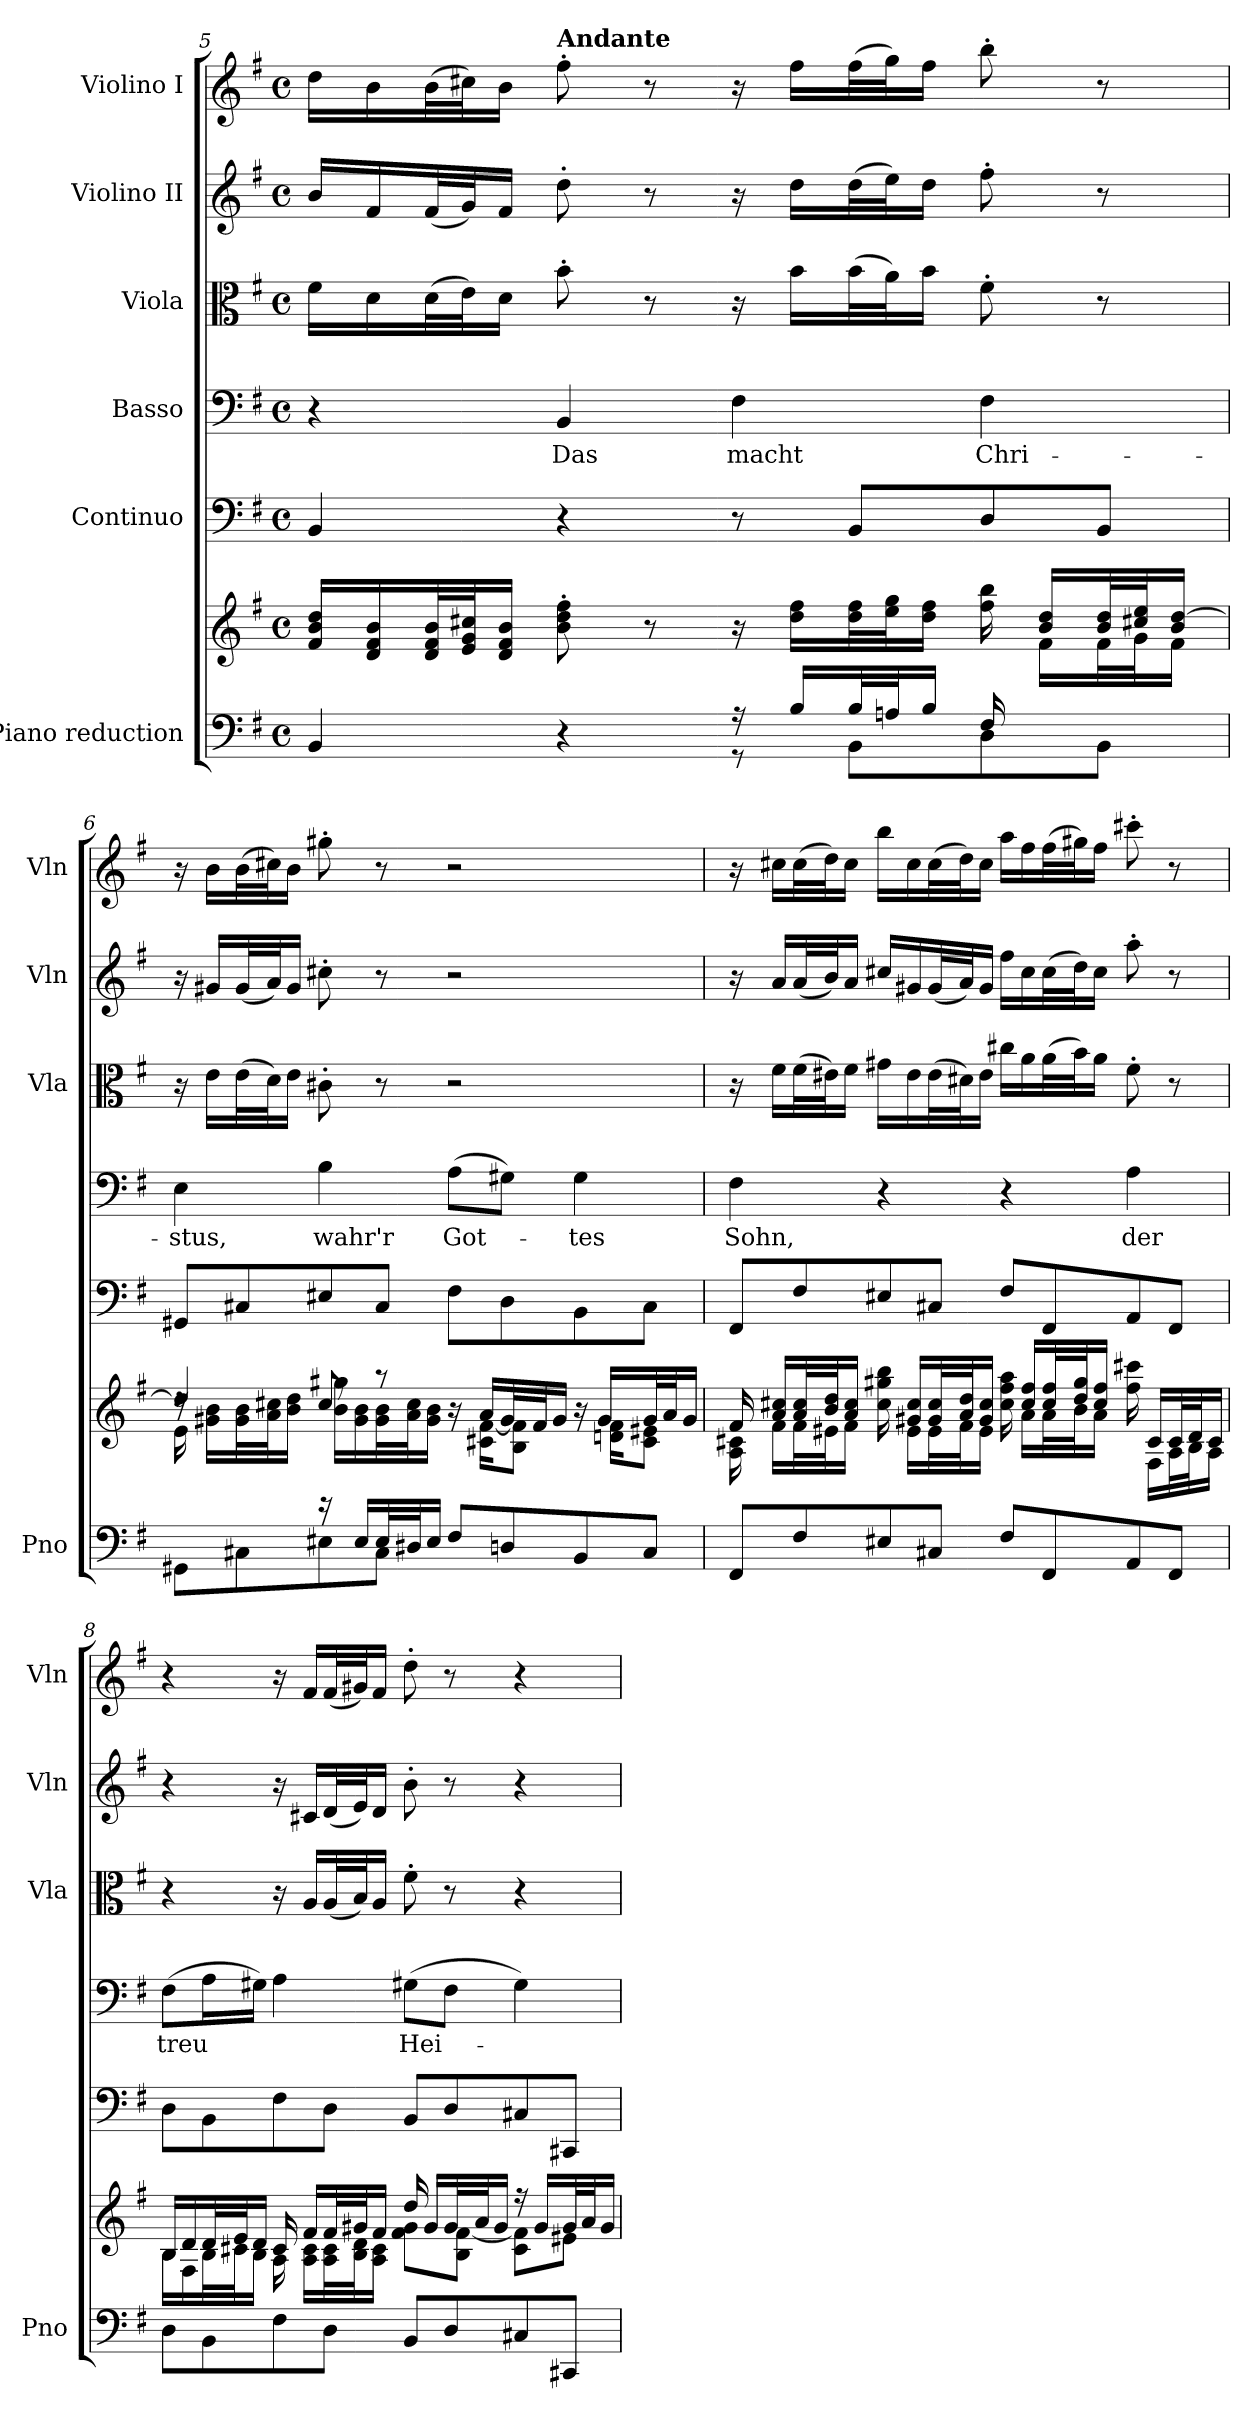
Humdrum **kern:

**kern	**kern	**kern	**kern	**text	**kern	**kern	**kern
*part6	*part6	*part5	*part4	*part4	*part3	*part2	*part1
*staff7	*staff6	*staff5	*staff4	*staff4	*staff3	*staff2	*staff1
*I"Piano reduction	*	*I"Continuo	*I"Basso	*	*I"Viola	*I"Violino II	*I"Violino I
*I'Pno	*	*	*	*	*I'Vla	*I'Vln	*I'Vln
!!LO:PB:g=z
*clefF4	*clefG2	*clefF4	*clefF4	*	*clefC3	*clefG2	*clefG2
*k[f#]	*k[f#]	*k[f#]	*k[f#]	*	*k[f#]	*k[f#]	*k[f#]
*M4/4	*M4/4	*M4/4	*M4/4	*	*M4/4	*M4/4	*M4/4
*met(c)	*met(c)	*met(c)	*met(c)	*	*met(c)	*met(c)	*met(c)
=5	=5	=5	=5	=5	=5	=5	=5
*^	*^	*	*	*	*	*	*
4BB/	4ryy	16f#/ 16b/ 16dd/LL	16ryy	4BB/	4r	.	16f#\LL	16b/LL	16dd\LL
*	*	*v	*v	*	*	*	*	*	*
.	.	16d/ 16f#/ 16b/	.	.	.	16d\	16f#/	16b\
.	.	32d/ 32f#/ 32b/L	.	.	.	(>32d\L	(<32f#/L	(>32b\L
.	.	32e/ 32g/ 32cc#X/J	.	.	.	32e\J)	32g/J)	32cc#X\J)
.	.	16d/ 16f#/ 16b/JJ	.	.	.	16d\JJ	16f#/JJ	16b\JJ
!	!	!	!	!	!	!	!	!LO:TX:a:B:t=Andante
!	!	!	!	!	!LO:LY:b	!	!	!
4r	4ryy	8b\' 8dd\' 8ff#\'	4r	4BB/	Das	8b'\	8dd'\	8ff#'\
.	.	8r	.	.	.	8r	8r	8r
!	!	!	!	!	!LO:LY:b	!	!	!
16r	8r	16r	8r	4F#\	macht	16r	16r	16r
16B/LL	.	16dd\ 16ff#\LL	.	.	.	16b\LL	16dd\LL	16ff#\LL
32B/L	8BB\L	32dd\ 32ff#\L	8BB/L	.	.	(>32b\L	(>32dd\L	(>32ff#\L
32An/J	.	32ee\ 32gg\J	.	.	.	32a\J)	32ee\J)	32gg\J)
16B/JJ	.	16dd\ 16ff#\JJ	.	.	.	16b\JJ	16dd\JJ	16ff#\JJ
!	!	!	!	!	!LO:LY:b	!	!	!
16F#/	8D\	16ff#\ 16bb\	8D/	4F#\	Chri-	8f#'\	8ff#'\	8bb'\
*	*	*^	*	*	*	*	*	*
8.ryy	.	16b/ 16dd/LL	16f#\LL	.	.	.	.	.	.
.	8BB\J	32b/ 32dd/L	32f#\L	8BB/J	.	.	8r	8r	8r
.	.	32cc#X/ 32ee/J	32g\J	.	.	.	.	.	.
.	.	16b/ [16dd/JJ	16f#\JJ	.	.	.	.	.	.
=6	=6	=6	=6	=6	=6	=6	=6	=6	=6
*	*	*	*^	*	*	*	*	*	*
!	!	!	!	!	!	!	!LO:LY:b	!	!	!
16ryy	8GG#X\L	4dd/]	16rdd	16e\LL	8GG#X/L	4E\	-stus,	16r	16r	16r
16E/	.	.	16g#X\ 16b\LL	2...ryy	.	.	.	16e\LL	16g#X/LL	16b\LL
32E/L	8C#X\	.	32g#\ 32b\L	.	8C#X/	.	.	(>32e\L	(<32g#/L	(>32b\L
32D/J	.	.	32a\ 32cc#X\J	.	.	.	.	32d\J)	32a/J)	32cc#X\J)
16E/JJ	.	.	16b\ 16dd\JJ	.	.	.	.	16e\JJ	16g#/JJ	16b\JJ
!	!	!	!	!	!	!	!LO:LY:b	!	!	!
16r	8E#X\	8cc#/	16b\ 16gg#X\LL	.	8E#X/	4B\	wahr'r	8c#X'\	8cc#X'\	8gg#X'\
16E#/LL	.	.	16g#\ 16b\	.	.	.	.	.	.	.
32E#/L	8C#\J	8r	32g#\ 32b\L	.	8C#/J	.	.	8r	8r	8r
32D#X/J	.	.	32a\ 32cc#\J	.	.	.	.	.	.	.
16E#/JJ	.	.	16g#\ 16b\JJ	.	.	.	.	.	.	.
!	!	!	!	!	!	!	!LO:LY:b	!	!	!
2ryy	8F#/L	16r	16ryy	.	8F#\L	(>8A\L	Got-	2r	2r	2r
.	.	16a/LL	16c#X\ [16f#\KL	.	.	.	.	.	.	.
.	8Dn/	32g#/L	8B\ 8f#\]J	.	8D\	8G#X\J)	.	.	.	.
.	.	32f#/J	.	.	.	.	.	.	.	.
.	.	16g#/JJ	.	.	.	.	.	.	.	.
!	!	!	!	!	!	!	!LO:LY:b	!	!	!
.	8BB/	16r	16ryy	.	8BB\	4G#\	-tes	.	.	.
.	.	16g#/LL	16dn\ 16f#\KL	.	.	.	.	.	.	.
.	8C#/J	32g#/L	8c#\ 8e#X\J	.	8C#\J	.	.	.	.	.
.	.	32a/J	.	.	.	.	.	.	.	.
.	.	16g#/JJ	.	.	.	.	.	.	.	.
*v	*v	*	*	*	*	*	*	*	*	*
*	*	*v	*v	*	*	*	*	*	*
!!LO:LB:g=z
=7	=7	=7	=7	=7	=7	=7	=7	=7
!	!	!	!	!	!LO:LY:b	!	!	!
8FF#/L	16f#/	16A\ 16c#X\	8FF#/L	4F#\	Sohn,	16r	16r	16r
.	16a/ 16cc#X/LL	16f#\LL	.	.	.	16f#\LL	16a/LL	16cc#X\LL
8F#/	32a/ 32cc#/L	32f#\L	8F#/	.	.	(>32f#\L	(<32a/L	(>32cc#\L
.	32b/ 32dd/J	32e#X\J	.	.	.	32e#X\J)	32b/J)	32dd\J)
.	16a/ 16cc#/JJ	16f#\JJ	.	.	.	16f#\JJ	16a/JJ	16cc#\JJ
8E#X/	16cc#\ 16gg#X\ 16bb\	16ryy	8E#X/	4r	.	16g#X\LL	16cc#X/LL	16bb\LL
.	16g#X/ 16cc#/LL	16e#\LL	.	.	.	16e#\	16g#X/	16cc#\
8C#X/J	32g#/ 32cc#/L	32e#\L	8C#X/J	.	.	(>32e#\L	(<32g#/L	(>32cc#\L
.	32a/ 32dd/J	32f#\J	.	.	.	32d#X\J)	32a/J)	32dd\J)
.	16g#/ 16cc#/JJ	16e#\JJ	.	.	.	16e#\JJ	16g#/JJ	16cc#\JJ
8F#/L	16cc#\ 16ff#\ 16aa\	16ryy	8F#/L	4r	.	16cc#X\LL	16ff#\LL	16aa\LL
.	16cc#/ 16ff#/LL	16a\LL	.	.	.	16a\	16cc#\	16ff#\
8FF#/	32cc#/ 32ff#/L	32a\L	8FF#/	.	.	(>32a\L	(>32cc#\L	(>32ff#\L
.	32dd/ 32gg#/J	32b\J	.	.	.	32b\J)	32dd\J)	32gg#X\J)
.	16cc#/ 16ff#/JJ	16a\JJ	.	.	.	16a\JJ	16cc#\JJ	16ff#\JJ
!	!	!	!	!	!LO:LY:b	!	!	!
8AA/	16ff#\ 16ccc#X\	16ryy	8AA/	4A\	der	8f#'\	8aa'\	8ccc#X'\
.	16c#/LL	16F#\LL	.	.	.	.	.	.
8FF#/J	32c#/L	32A\L	8FF#/J	.	.	8r	8r	8r
.	32d/J	32B\J	.	.	.	.	.	.
.	16c#/JJ	16A\JJ	.	.	.	.	.	.
=8	=8	=8	=8	=8	=8	=8	=8	=8
!	!	!	!	!	!LO:LY:b	!	!	!
8D\L	16B/LL	16B\LL	8D\L	(>8F#\L	treu	4r	4r	4r
.	16d/	16F#\	.	.	.	.	.	.
8BB\	32d/L	32B\L	8BB\	16A\L	.	.	.	.
.	32e/J	32c#X\J	.	.	.	.	.	.
.	16d/JJ	16B\JJ	.	16G#X\JJ)	.	.	.	.
8F#\	16c#/	16A\	8F#\	4A\	.	16r	16r	16r
.	16f#/LL	16A\ 16c#\LL	.	.	.	16A/LL	16c#X/LL	16f#/LL
8D\J	32f#/L	32A\ 32c#\L	8D\J	.	.	(<32A/L	(<32d/L	(<32f#/L
.	32g#X/J	32B\ 32d\J	.	.	.	32B/J)	32e/J)	32g#X/J)
.	16f#/JJ	16A\ 16c#\JJ	.	.	.	16A/JJ	16d/JJ	16f#/JJ
!	!	!	!	!	!LO:LY:b	!	!	!
8BB/L	16dd/	8f#\ 8g#\L	8BB/L	(>8G#X\L	Hei-	8f#'\	8b'\	8dd'\
.	16g#/LL	.	.	.	.	.	.	.
8D/	32g#/L	8B\ [8f#\J	8D/	8F#\J	.	8r	8r	8r
.	32a/J	.	.	.	.	.	.	.
.	16g#/JJ	.	.	.	.	.	.	.
8C#X/	16r	8c#\ 8f#\]L	8C#X/	4G#\)	.	4r	4r	4r
.	16g#/LL	.	.	.	.	.	.	.
8CC#X/J	32g#/L	8e#X\J	8CC#X/J	.	.	.	.	.
.	32a/J	.	.	.	.	.	.	.
.	16g#/JJ	.	.	.	.	.	.	.
*	*v	*v	*	*	*	*	*	*
=	=	=	=	=	=	=	=
*-	*-	*-	*-	*-	*-	*-	*-
